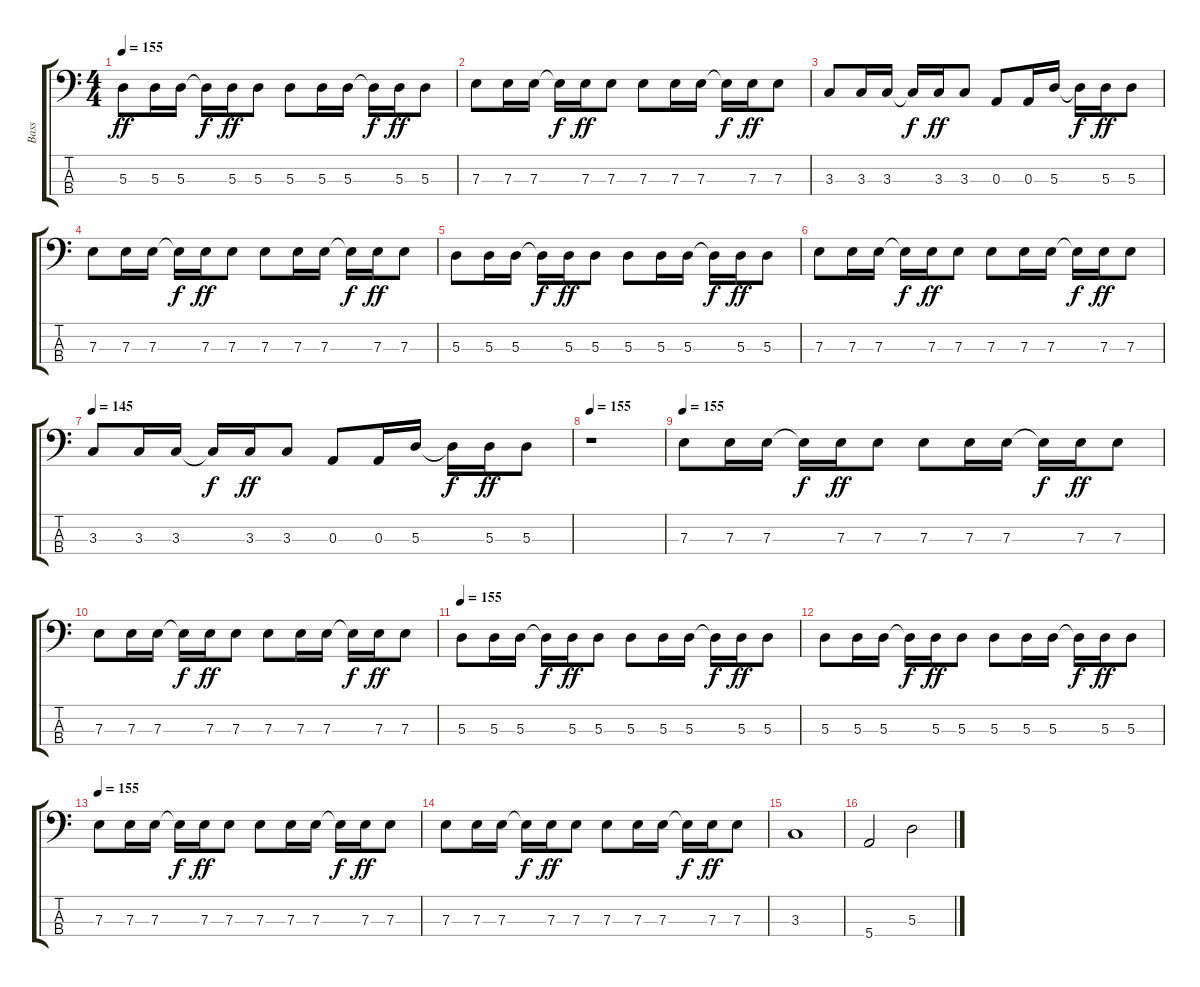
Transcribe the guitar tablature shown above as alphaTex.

\track ("Bass" "Bass") {instrument electricbassfinger}
\staff {score tabs}
\tuning (G2 D2 A1 E1) {hide}
\ts (4 4)
\tempo 155
\clef f4
\ks c
5.3.8{dy ff} 5.3.16 5.3.16 5.3{t}.16{dy f} 5.3.16{dy ff} 5.3.8 5.3.8 5.3.16 5.3.16 5.3{t}.16{dy f} 5.3.16{dy ff} 5.3.8 |
7.3.8 7.3.16 7.3.16 7.3{t}.16{dy f} 7.3.16{dy ff} 7.3.8 7.3.8 7.3.16 7.3.16 7.3{t}.16{dy f} 7.3.16{dy ff} 7.3.8 |
3.3.8 3.3.16 3.3.16 3.3{t}.16{dy f} 3.3.16{dy ff} 3.3.8 0.3.8 0.3.16 5.3.16 5.3{t}.16{dy f} 5.3.16{dy ff} 5.3.8 |
7.3.8 7.3.16 7.3.16 7.3{t}.16{dy f} 7.3.16{dy ff} 7.3.8 7.3.8 7.3.16 7.3.16 7.3{t}.16{dy f} 7.3.16{dy ff} 7.3.8 |
5.3.8 5.3.16 5.3.16 5.3{t}.16{dy f} 5.3.16{dy ff} 5.3.8 5.3.8 5.3.16 5.3.16 5.3{t}.16{dy f} 5.3.16{dy ff} 5.3.8 |
7.3.8 7.3.16 7.3.16 7.3{t}.16{dy f} 7.3.16{dy ff} 7.3.8 7.3.8 7.3.16 7.3.16 7.3{t}.16{dy f} 7.3.16{dy ff} 7.3.8 |
\tempo 145
3.3.8 3.3.16 3.3.16 3.3{t}.16{dy f} 3.3.16{dy ff} 3.3.8 0.3.8 0.3.16 5.3.16 5.3{t}.16{dy f} 5.3.16{dy ff} 5.3.8 |
\tempo 155
r.1 |
\tempo 155
7.3.8 7.3.16 7.3.16 7.3{t}.16{dy f} 7.3.16{dy ff} 7.3.8 7.3.8 7.3.16 7.3.16 7.3{t}.16{dy f} 7.3.16{dy ff} 7.3.8 |
7.3.8 7.3.16 7.3.16 7.3{t}.16{dy f} 7.3.16{dy ff} 7.3.8 7.3.8 7.3.16 7.3.16 7.3{t}.16{dy f} 7.3.16{dy ff} 7.3.8 |
\tempo 155
5.3.8 5.3.16 5.3.16 5.3{t}.16{dy f} 5.3.16{dy ff} 5.3.8 5.3.8 5.3.16 5.3.16 5.3{t}.16{dy f} 5.3.16{dy ff} 5.3.8 |
5.3.8 5.3.16 5.3.16 5.3{t}.16{dy f} 5.3.16{dy ff} 5.3.8 5.3.8 5.3.16 5.3.16 5.3{t}.16{dy f} 5.3.16{dy ff} 5.3.8 |
\tempo 155
7.3.8 7.3.16 7.3.16 7.3{t}.16{dy f} 7.3.16{dy ff} 7.3.8 7.3.8 7.3.16 7.3.16 7.3{t}.16{dy f} 7.3.16{dy ff} 7.3.8 |
7.3.8 7.3.16 7.3.16 7.3{t}.16{dy f} 7.3.16{dy ff} 7.3.8 7.3.8 7.3.16 7.3.16 7.3{t}.16{dy f} 7.3.16{dy ff} 7.3.8 |
3.3.1 |
5.4.2 5.3.2
